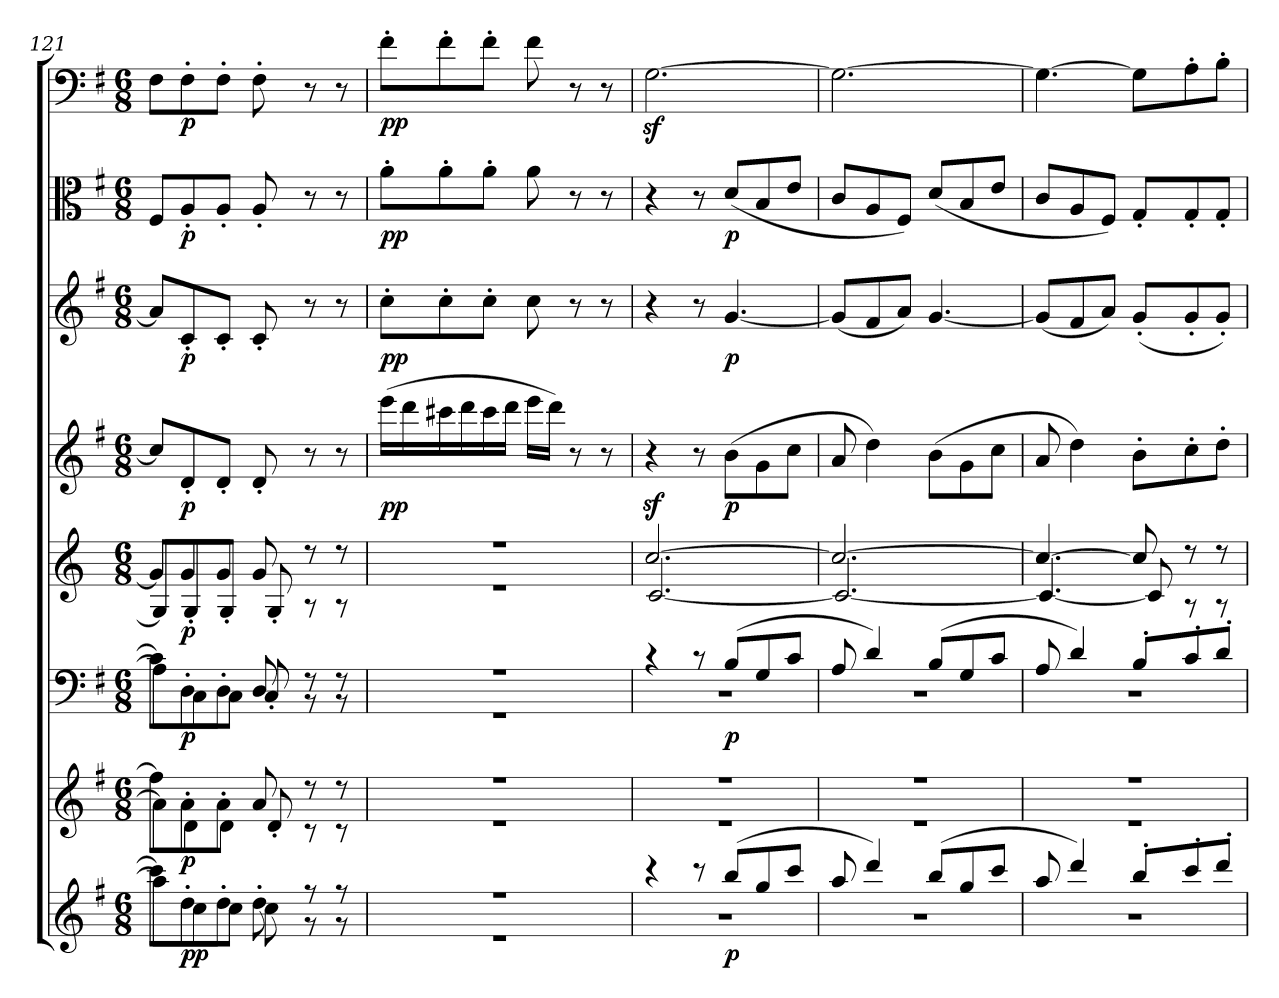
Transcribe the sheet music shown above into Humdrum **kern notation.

**kern	**dynam	**kern	**dynam	**kern	**dynam	**kern	**dynam	**kern	**dynam	**kern	**dynam	**kern	**dynam	**kern	**dynam
*part8	*part8	*part7	*part7	*part6	*part6	*part5	*part5	*part4	*part4	*part3	*part3	*part2	*part2	*part1	*part1
*staff8	*staff8	*staff7	*staff7	*staff6	*staff6	*staff5	*staff5	*staff4	*staff4	*staff3	*staff3	*staff2	*staff2	*staff1	*staff1
*clefG2	*	*clefG2	*	*clefF4	*	*clefG2	*	*clefG2	*	*clefG2	*	*clefC3	*	*clefF4	*
*k[f#]	*	*k[f#]	*	*k[f#]	*	*k[]	*	*k[f#]	*	*k[f#]	*	*k[f#]	*	*k[f#]	*
*G:	*	*G:	*	*G:	*	*	*	*G:	*	*G:	*	*G:	*	*G:	*
*M6/8	*	*M6/8	*	*M6/8	*	*M6/8	*	*M6/8	*	*M6/8	*	*M6/8	*	*M6/8	*
=121	=121	=121	=121	=121	=121	=121	=121	=121	=121	=121	=121	=121	=121	=121	=121
*^	*	*^	*	*^	*	*^	*	*	*	*	*	*	*	*	*
8ccc\L]	8aa\L]	.	8ff#\L]	8a\L]	.	8c\L]	8A\L]	.	8g/L]	8G/L]	.	8cc/L]	.	8a/L]	.	8F#/L	.	8F#\L	.
8dd'\	8cc\	pp	8a'\	8d\	p	8D'\	8C\	p	8g/	8G'/	p	8d'/	p	8c'/	p	8A'/	p	8F#'\	p
8dd'\J	8cc\J	.	8a'\J	8d\J	.	8D'\J	8C\J	.	8g/J	8G'/J	.	8d'/J	.	8c'/J	.	8A'/J	.	8F#'\J	.
8dd'\	8cc\	.	8a/	8d'/	.	8D/	8C'/	.	8g/	8G'/	.	8d'/	.	8c'/	.	8A'/	.	8F#'\	.
8r	8r	.	8r	8r	.	8r	8r	.	8r	8r	.	8r	.	8r	.	8r	.	8r	.
8r	8r	.	8r	8r	.	8r	8r	.	8r	8r	.	8r	.	8r	.	8r	.	8r	.
=122	=122	=122	=122	=122	=122	=122	=122	=122	=122	=122	=122	=122	=122	=122	=122	=122	=122	=122	=122
2.r	2.r	.	2.r	2.r	.	2.r	2.r	.	2.r	2.r	.	(16eee\LL	pp	8cc'\L	pp	8a'\L	pp	8f#'\L	pp
.	.	.	.	.	.	.	.	.	.	.	.	16ddd\	.	.	.	.	.	.	.
.	.	.	.	.	.	.	.	.	.	.	.	16ccc#X\	.	8cc'\	.	8a'\	.	8f#'\	.
.	.	.	.	.	.	.	.	.	.	.	.	16ddd\	.	.	.	.	.	.	.
.	.	.	.	.	.	.	.	.	.	.	.	16ccc#\	.	8cc'\J	.	8a'\J	.	8f#'\J	.
.	.	.	.	.	.	.	.	.	.	.	.	16ddd\JJ	.	.	.	.	.	.	.
.	.	.	.	.	.	.	.	.	.	.	.	16eee\LL	.	8cc\	.	8a\	.	8f#\	.
.	.	.	.	.	.	.	.	.	.	.	.	16ddd\JJ)	.	.	.	.	.	.	.
.	.	.	.	.	.	.	.	.	.	.	.	8r	.	8r	.	8r	.	8r	.
.	.	.	.	.	.	.	.	.	.	.	.	8r	.	8r	.	8r	.	8r	.
=123	=123	=123	=123	=123	=123	=123	=123	=123	=123	=123	=123	=123	=123	=123	=123	=123	=123	=123	=123
4r	2.r	.	2.r	2.r	.	4r	2.r	.	[2.ccz>/	[2.c/	.	4r	.	4r	.	4r	.	[2.Gz\	.
8r	.	.	.	.	.	8r	.	.	.	.	.	8r	.	8r	.	8r	.	.	.
(8bb/L	.	p	.	.	.	(8B/L	.	p	.	.	.	(8b\L	p	[4.g/	p	(8d/L	p	.	.
8gg/	.	.	.	.	.	8G/	.	.	.	.	.	8g\	.	.	.	8B/	.	.	.
8ccc/J	.	.	.	.	.	8c/J	.	.	.	.	.	8cc\J	.	.	.	8e/J	.	.	.
=124	=124	=124	=124	=124	=124	=124	=124	=124	=124	=124	=124	=124	=124	=124	=124	=124	=124	=124	=124
8aa/	2.r	.	2.r	2.r	.	8A/	2.r	.	2.cc/_	2.c/_	.	8a/	.	(8g/L]	.	8c/L	.	2.G\_	.
4ddd/)	.	.	.	.	.	4d/)	.	.	.	.	.	4dd\)	.	8f#/	.	8A/	.	.	.
.	.	.	.	.	.	.	.	.	.	.	.	.	.	8a/J)	.	8F#/J)	.	.	.
(8bb/L	.	.	.	.	.	(8B/L	.	.	.	.	.	(8b\L	.	[4.g/	.	(8d/L	.	.	.
8gg/	.	.	.	.	.	8G/	.	.	.	.	.	8g\	.	.	.	8B/	.	.	.
8ccc/J	.	.	.	.	.	8c/J	.	.	.	.	.	8cc\J	.	.	.	8e/J	.	.	.
=125	=125	=125	=125	=125	=125	=125	=125	=125	=125	=125	=125	=125	=125	=125	=125	=125	=125	=125	=125
8aa/	2.r	.	2.r	2.r	.	8A/	2.r	.	4.cc/_	4.c/_	.	8a/	.	(8g/L]	.	8c/L	.	4.G\_	.
4ddd/)	.	.	.	.	.	4d/)	.	.	.	.	.	4dd\)	.	8f#/	.	8A/	.	.	.
.	.	.	.	.	.	.	.	.	.	.	.	.	.	8a/J)	.	8F#/J)	.	.	.
8bb'/L	.	.	.	.	.	8B'/L	.	.	8cc/]	8c/]	.	8b'\L	.	(8g'/L	.	8G'/L	.	8G\L]	.
8ccc'/	.	.	.	.	.	8c'/	.	.	8r	8r	.	8cc'\	.	8g'/	.	8G'/	.	8A'\	.
8ddd'/J	.	.	.	.	.	8d'/J	.	.	8r	8r	.	8dd'\J	.	8g'/J)	.	8G'/J	.	8B'\J	.
*v	*v	*	*	*	*	*v	*v	*	*v	*v	*	*	*	*	*	*	*	*	*
*	*	*v	*v	*	*	*	*	*	*	*	*	*	*	*	*	*
=	=	=	=	=	=	=	=	=	=	=	=	=	=	=	=
*-	*-	*-	*-	*-	*-	*-	*-	*-	*-	*-	*-	*-	*-	*-	*-
